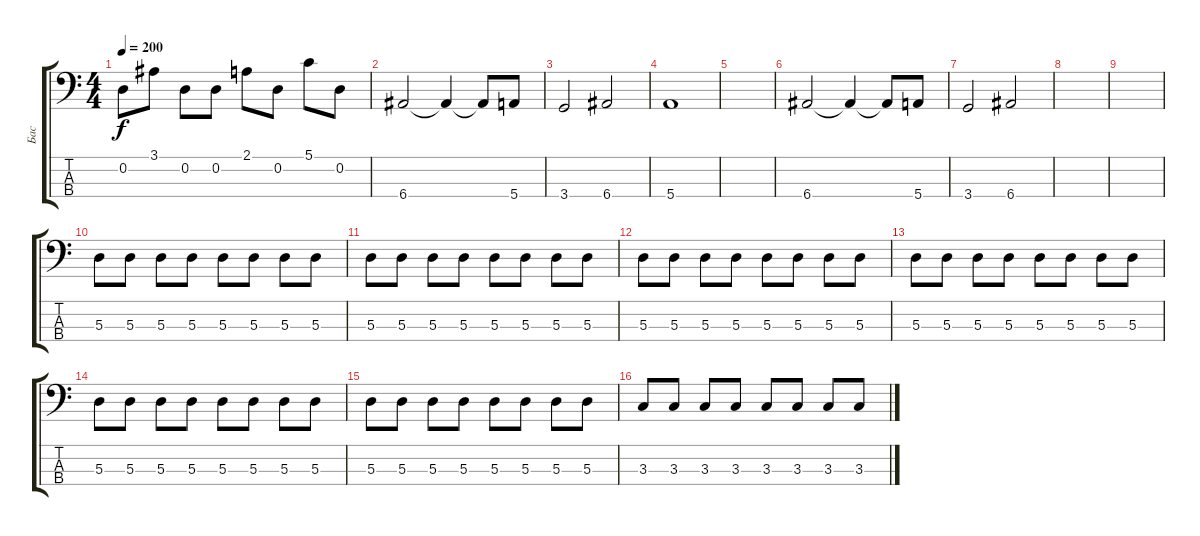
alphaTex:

\track ("Бас" "Бас") {instrument electricbassfinger}
\staff {score tabs}
\tuning (G2 D2 A1 E1) {hide}
\ts (4 4)
\tempo 200
\clef f4
\ks c
0.2.8{dy f} 3.1.8 0.2.8 0.2.8 2.1.8 0.2.8 5.1.8 0.2.8 |
6.4.2 6.4{t}.4 6.4{t}.8 5.4.8 |
3.4.2 6.4.2 |
5.4.1 |
|
6.4.2 6.4{t}.4 6.4{t}.8 5.4.8 |
3.4.2 6.4.2 |
|
|
5.3.8 5.3.8 5.3.8 5.3.8 5.3.8 5.3.8 5.3.8 5.3.8 |
5.3.8 5.3.8 5.3.8 5.3.8 5.3.8 5.3.8 5.3.8 5.3.8 |
5.3.8 5.3.8 5.3.8 5.3.8 5.3.8 5.3.8 5.3.8 5.3.8 |
5.3.8 5.3.8 5.3.8 5.3.8 5.3.8 5.3.8 5.3.8 5.3.8 |
5.3.8 5.3.8 5.3.8 5.3.8 5.3.8 5.3.8 5.3.8 5.3.8 |
5.3.8 5.3.8 5.3.8 5.3.8 5.3.8 5.3.8 5.3.8 5.3.8 |
3.3.8 3.3.8 3.3.8 3.3.8 3.3.8 3.3.8 3.3.8 3.3.8
